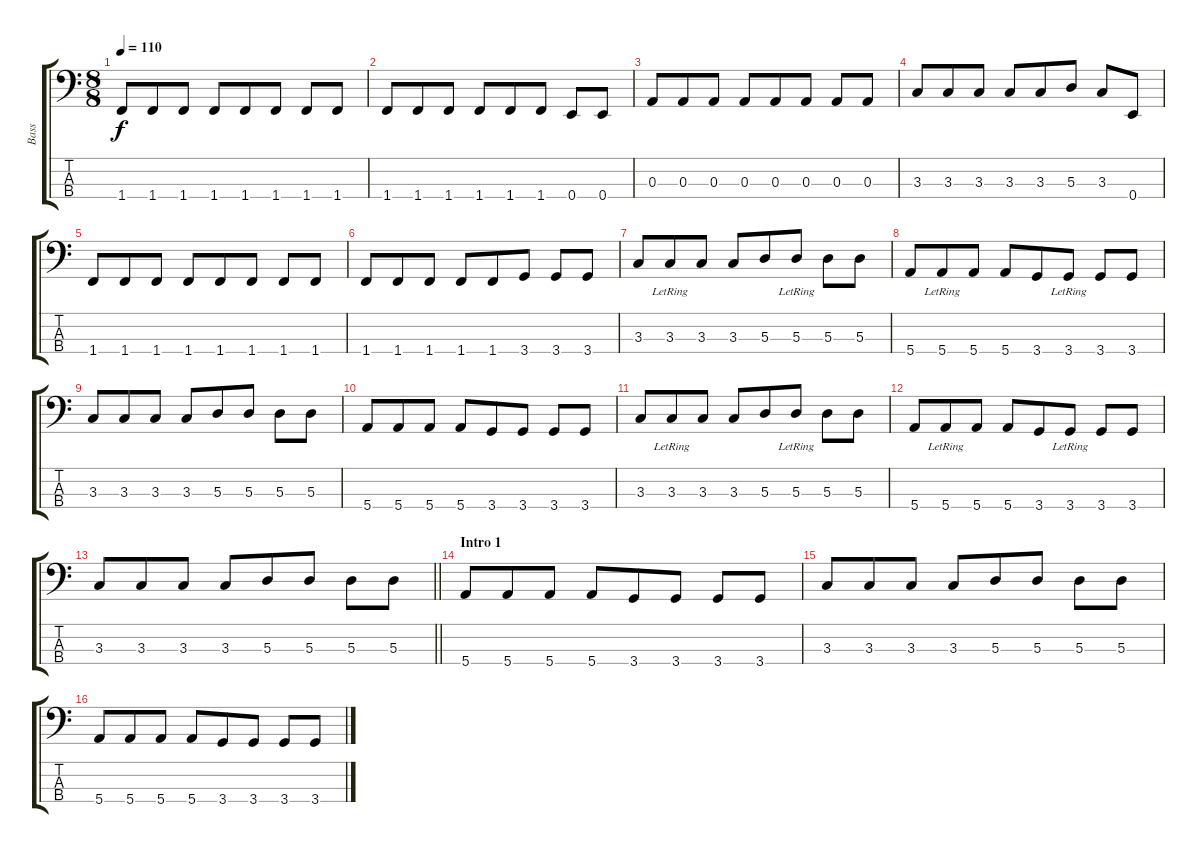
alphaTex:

\track ("Bass" "Bass") {instrument electricbassfinger bank 1}
\staff {score tabs}
\tuning (G2 D2 A1 E1) {hide}
\ts (8 8)
\tempo 110
\clef f4
\ks c
1.4.8{dy f} 1.4.8 1.4.8 1.4.8 1.4.8 1.4.8 1.4.8 1.4.8 |
1.4.8 1.4.8 1.4.8 1.4.8 1.4.8 1.4.8 0.4.8 0.4.8 |
0.3.8 0.3.8 0.3.8 0.3.8 0.3.8 0.3.8 0.3.8 0.3.8 |
3.3.8 3.3.8 3.3.8 3.3.8 3.3.8 5.3.8 3.3.8 0.4.8 |
1.4.8 1.4.8 1.4.8 1.4.8 1.4.8 1.4.8 1.4.8 1.4.8 |
1.4.8 1.4.8 1.4.8 1.4.8 1.4.8 3.4.8 3.4.8 3.4.8 |
3.3.8 3.3{lr}.8 3.3.8 3.3.8 5.3.8 5.3{lr}.8 5.3.8 5.3.8 |
5.4.8 5.4{lr}.8 5.4.8 5.4.8 3.4.8 3.4{lr}.8 3.4.8 3.4.8 |
3.3.8 3.3.8 3.3.8 3.3.8 5.3.8 5.3.8 5.3.8 5.3.8 |
5.4.8 5.4.8 5.4.8 5.4.8 3.4.8 3.4.8 3.4.8 3.4.8 |
3.3.8 3.3{lr}.8 3.3.8 3.3.8 5.3.8 5.3{lr}.8 5.3.8 5.3.8 |
5.4.8 5.4{lr}.8 5.4.8 5.4.8 3.4.8 3.4{lr}.8 3.4.8 3.4.8 |
\barLineRight lightlight
3.3.8 3.3.8 3.3.8 3.3.8 5.3.8 5.3.8 5.3.8 5.3.8 |
\section ("" "Intro 1")
5.4.8 5.4.8 5.4.8 5.4.8 3.4.8 3.4.8 3.4.8 3.4.8 |
3.3.8 3.3.8 3.3.8 3.3.8 5.3.8 5.3.8 5.3.8 5.3.8 |
5.4.8 5.4.8 5.4.8 5.4.8 3.4.8 3.4.8 3.4.8 3.4.8
